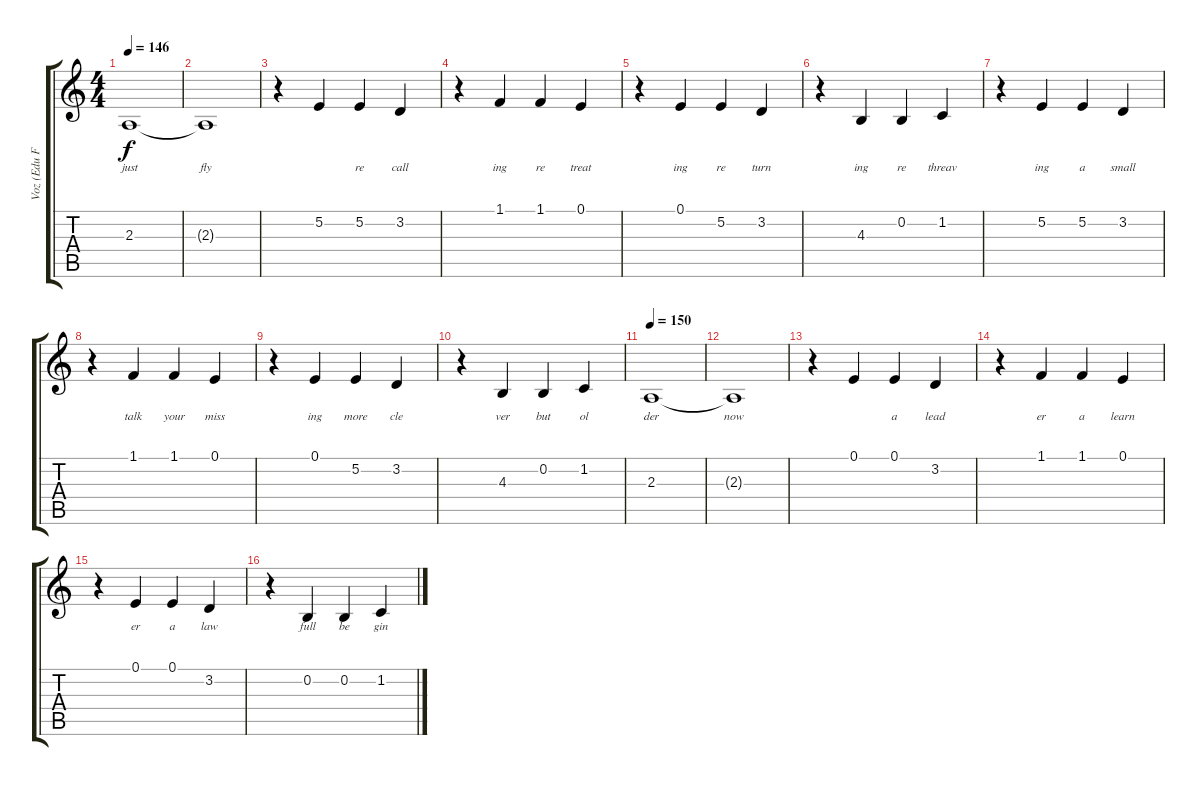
\track ("Voz (Edu Falaschi)" "Voz (Edu F") {instrument oboe}
\staff {score tabs}
\tuning (E4 B3 G3 D3 A2 E2) {hide}
\ts (4 4)
\tempo 146
\clef g2
\ks c
2.3.1{lyrics (0 "just") lyrics (1 "") lyrics (2 "") lyrics (3 "") lyrics (4 "") dy f} |
2.3{t}.1{lyrics (0 "fly") lyrics (1 "") lyrics (2 "") lyrics (3 "") lyrics (4 "")} |
r.4 5.2.4{lyrics (0 "") lyrics (1 "") lyrics (2 "") lyrics (3 "") lyrics (4 "")} 5.2.4{lyrics (0 "re") lyrics (1 "") lyrics (2 "") lyrics (3 "") lyrics (4 "")} 3.2.4{lyrics (0 "call") lyrics (1 "") lyrics (2 "") lyrics (3 "") lyrics (4 "")} |
r.4 1.1.4{lyrics (0 "ing") lyrics (1 "") lyrics (2 "") lyrics (3 "") lyrics (4 "")} 1.1.4{lyrics (0 "re") lyrics (1 "") lyrics (2 "") lyrics (3 "") lyrics (4 "")} 0.1.4{lyrics (0 "treat") lyrics (1 "") lyrics (2 "") lyrics (3 "") lyrics (4 "")} |
r.4 0.1.4{lyrics (0 "ing") lyrics (1 "") lyrics (2 "") lyrics (3 "") lyrics (4 "")} 5.2.4{lyrics (0 "re") lyrics (1 "") lyrics (2 "") lyrics (3 "") lyrics (4 "")} 3.2.4{lyrics (0 "turn") lyrics (1 "") lyrics (2 "") lyrics (3 "") lyrics (4 "")} |
r.4 4.3.4{lyrics (0 "ing") lyrics (1 "") lyrics (2 "") lyrics (3 "") lyrics (4 "")} 0.2.4{lyrics (0 "re") lyrics (1 "") lyrics (2 "") lyrics (3 "") lyrics (4 "")} 1.2.4{lyrics (0 "threav") lyrics (1 "") lyrics (2 "") lyrics (3 "") lyrics (4 "")} |
r.4 5.2.4{lyrics (0 "ing") lyrics (1 "") lyrics (2 "") lyrics (3 "") lyrics (4 "")} 5.2.4{lyrics (0 "a") lyrics (1 "") lyrics (2 "") lyrics (3 "") lyrics (4 "")} 3.2.4{lyrics (0 "small") lyrics (1 "") lyrics (2 "") lyrics (3 "") lyrics (4 "")} |
r.4 1.1.4{lyrics (0 "talk") lyrics (1 "") lyrics (2 "") lyrics (3 "") lyrics (4 "")} 1.1.4{lyrics (0 "your") lyrics (1 "") lyrics (2 "") lyrics (3 "") lyrics (4 "")} 0.1.4{lyrics (0 "miss") lyrics (1 "") lyrics (2 "") lyrics (3 "") lyrics (4 "")} |
r.4 0.1.4{lyrics (0 "ing") lyrics (1 "") lyrics (2 "") lyrics (3 "") lyrics (4 "")} 5.2.4{lyrics (0 "more") lyrics (1 "") lyrics (2 "") lyrics (3 "") lyrics (4 "")} 3.2.4{lyrics (0 "cle") lyrics (1 "") lyrics (2 "") lyrics (3 "") lyrics (4 "")} |
r.4 4.3.4{lyrics (0 "ver") lyrics (1 "") lyrics (2 "") lyrics (3 "") lyrics (4 "")} 0.2.4{lyrics (0 "but") lyrics (1 "") lyrics (2 "") lyrics (3 "") lyrics (4 "")} 1.2.4{lyrics (0 "ol") lyrics (1 "") lyrics (2 "") lyrics (3 "") lyrics (4 "")} |
\tempo 150
2.3.1{lyrics (0 "der") lyrics (1 "") lyrics (2 "") lyrics (3 "") lyrics (4 "")} |
2.3{t}.1{lyrics (0 "now") lyrics (1 "") lyrics (2 "") lyrics (3 "") lyrics (4 "")} |
r.4 0.1.4{lyrics (0 "") lyrics (1 "") lyrics (2 "") lyrics (3 "") lyrics (4 "")} 0.1.4{lyrics (0 "a") lyrics (1 "") lyrics (2 "") lyrics (3 "") lyrics (4 "")} 3.2.4{lyrics (0 "lead") lyrics (1 "") lyrics (2 "") lyrics (3 "") lyrics (4 "")} |
r.4 1.1.4{lyrics (0 "er") lyrics (1 "") lyrics (2 "") lyrics (3 "") lyrics (4 "")} 1.1.4{lyrics (0 "a") lyrics (1 "") lyrics (2 "") lyrics (3 "") lyrics (4 "")} 0.1.4{lyrics (0 "learn") lyrics (1 "") lyrics (2 "") lyrics (3 "") lyrics (4 "")} |
r.4 0.1.4{lyrics (0 "er") lyrics (1 "") lyrics (2 "") lyrics (3 "") lyrics (4 "")} 0.1.4{lyrics (0 "a") lyrics (1 "") lyrics (2 "") lyrics (3 "") lyrics (4 "")} 3.2.4{lyrics (0 "law") lyrics (1 "") lyrics (2 "") lyrics (3 "") lyrics (4 "")} |
r.4 0.2.4{lyrics (0 "full") lyrics (1 "") lyrics (2 "") lyrics (3 "") lyrics (4 "")} 0.2.4{lyrics (0 "be") lyrics (1 "") lyrics (2 "") lyrics (3 "") lyrics (4 "")} 1.2.4{lyrics (0 "gin") lyrics (1 "") lyrics (2 "") lyrics (3 "") lyrics (4 "")}
